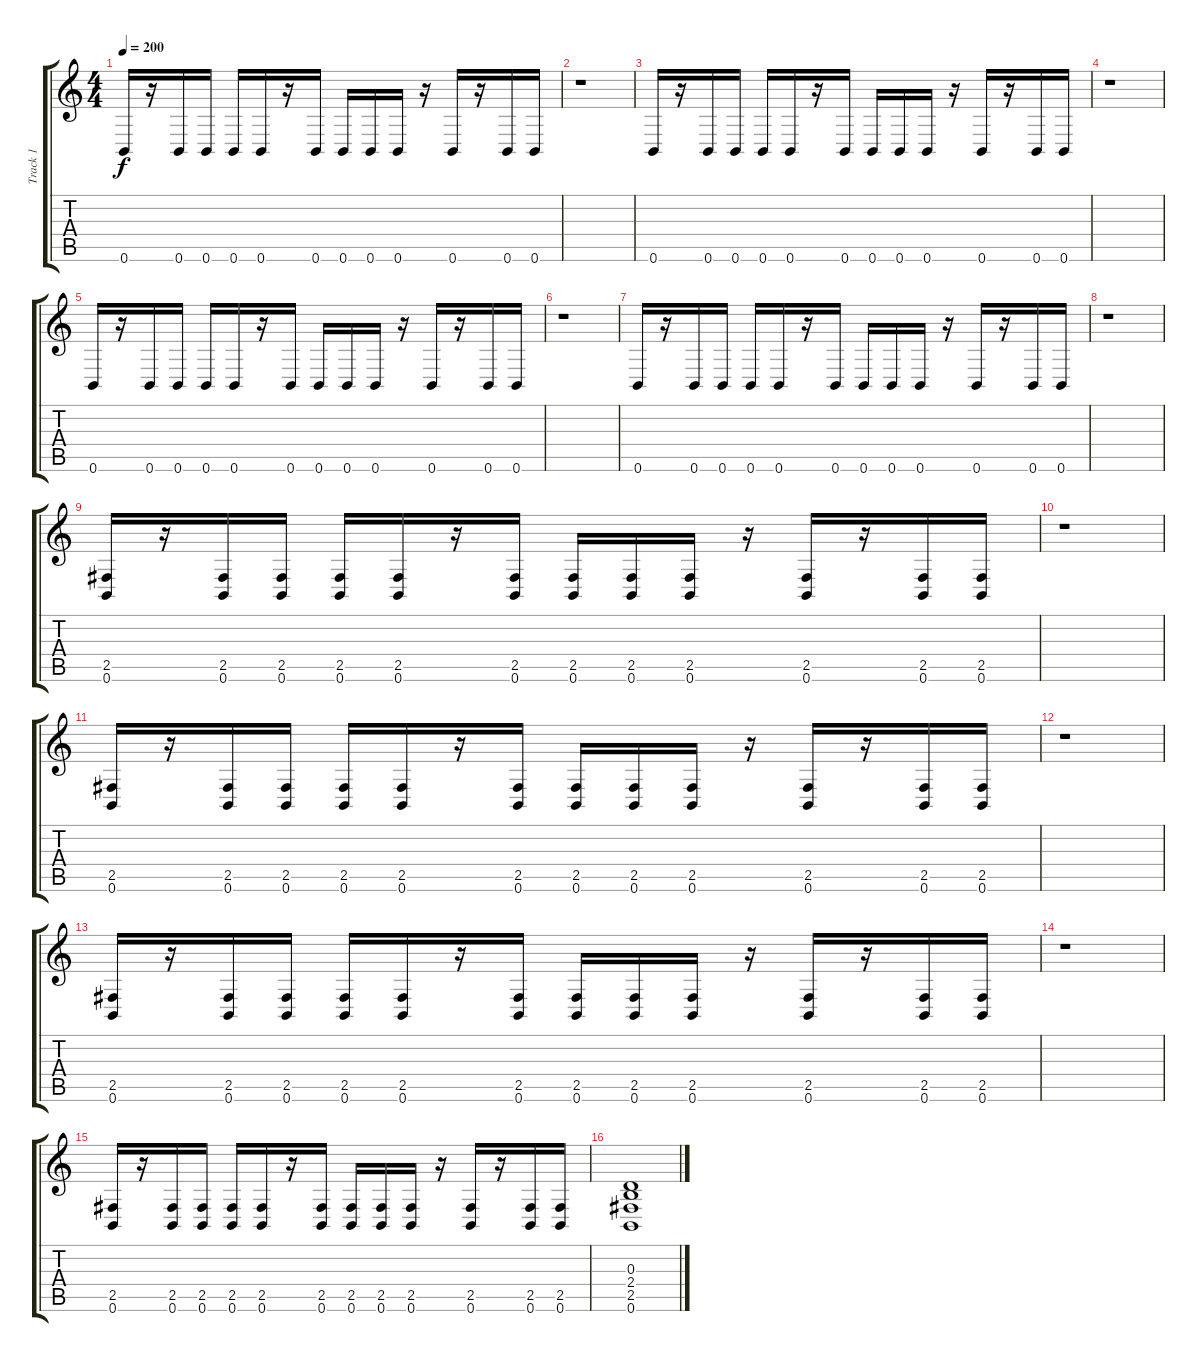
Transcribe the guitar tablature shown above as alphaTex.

\track ("Track 1" "Track 1") {instrument distortionguitar}
\staff {score tabs}
\tuning (B3 Gb3 D3 A2 E2 B1) {hide}
\ts (4 4)
\tempo 200
\clef g2
\ks c
0.6.16{dy f instrument distortionguitar} r.16 0.6.16 0.6.16 0.6.16 0.6.16 r.16 0.6.16 0.6.16 0.6.16 0.6.16 r.16 0.6.16 r.16 0.6.16 0.6.16 |
r.1 |
0.6.16 r.16 0.6.16 0.6.16 0.6.16 0.6.16 r.16 0.6.16 0.6.16 0.6.16 0.6.16 r.16 0.6.16 r.16 0.6.16 0.6.16 |
r.1 |
0.6.16 r.16 0.6.16 0.6.16 0.6.16 0.6.16 r.16 0.6.16 0.6.16 0.6.16 0.6.16 r.16 0.6.16 r.16 0.6.16 0.6.16 |
r.1 |
0.6.16 r.16 0.6.16 0.6.16 0.6.16 0.6.16 r.16 0.6.16 0.6.16 0.6.16 0.6.16 r.16 0.6.16 r.16 0.6.16 0.6.16 |
r.1 |
(2.5 0.6).16 r.16 (2.5 0.6).16 (2.5 0.6).16 (2.5 0.6).16 (2.5 0.6).16 r.16 (2.5 0.6).16 (2.5 0.6).16 (2.5 0.6).16 (2.5 0.6).16 r.16 (2.5 0.6).16 r.16 (2.5 0.6).16 (2.5 0.6).16 |
r.1 |
(2.5 0.6).16 r.16 (2.5 0.6).16 (2.5 0.6).16 (2.5 0.6).16 (2.5 0.6).16 r.16 (2.5 0.6).16 (2.5 0.6).16 (2.5 0.6).16 (2.5 0.6).16 r.16 (2.5 0.6).16 r.16 (2.5 0.6).16 (2.5 0.6).16 |
r.1 |
(2.5 0.6).16 r.16 (2.5 0.6).16 (2.5 0.6).16 (2.5 0.6).16 (2.5 0.6).16 r.16 (2.5 0.6).16 (2.5 0.6).16 (2.5 0.6).16 (2.5 0.6).16 r.16 (2.5 0.6).16 r.16 (2.5 0.6).16 (2.5 0.6).16 |
r.1 |
(2.5 0.6).16 r.16 (2.5 0.6).16 (2.5 0.6).16 (2.5 0.6).16 (2.5 0.6).16 r.16 (2.5 0.6).16 (2.5 0.6).16 (2.5 0.6).16 (2.5 0.6).16 r.16 (2.5 0.6).16 r.16 (2.5 0.6).16 (2.5 0.6).16 |
(0.3 2.4 2.5 0.6).1
